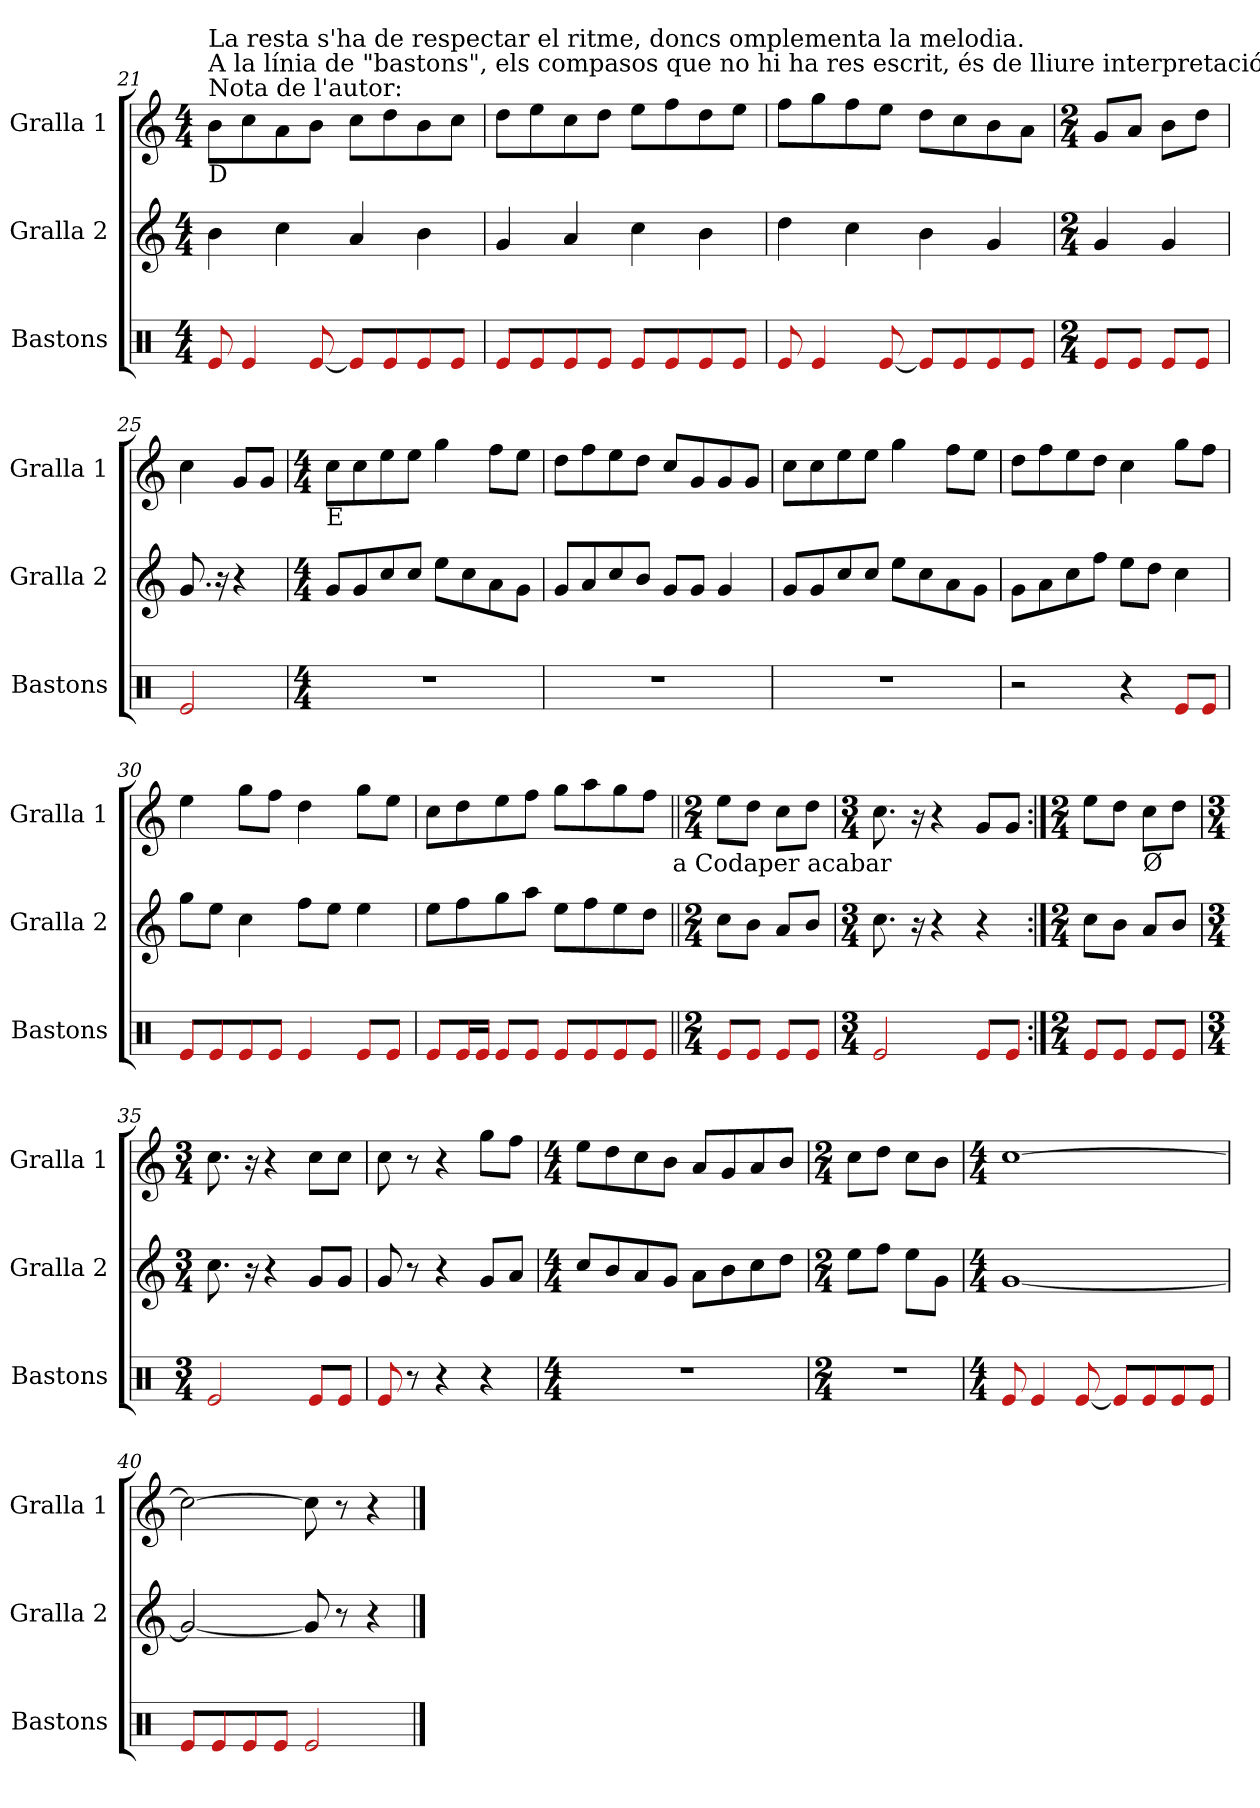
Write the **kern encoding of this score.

**kern	**kern	**kern
*part3	*part2	*part1
*staff3	*staff2	*staff1
*I"Bastons	*I"Gralla 2	*I"Gralla 1
*I'Bastons	*I'Gralla 2	*I'Gralla 1
!!LO:LB:g=z
*clefX	*clefG2	*clefG2
*k[]	*k[]	*k[]
*M4/4	*M4/4	*M4/4
=21	=21	=21
!	!	!LO:TX:a:t=Nota de l'autor&colon;
!	!	!LO:TX:a:t=A la línia de "bastons", els compasos que no hi ha res escrit, és de lliure interpretació.
!	!	!LO:TX:a:t=La resta s'ha de respectar el ritme, doncs omplementa la melodia.
!	!	!LO:TX:b:t=D
8e/	4b\	8b\L
4e/	.	8cc\
.	4cc\	8a\
[8e/	.	8b\J
8e/L]	4a/	8cc\L
8e/	.	8dd\
8e/	4b\	8b\
8e/J	.	8cc\J
=22	=22	=22
8e/L	4g/	8dd\L
8e/	.	8ee\
8e/	4a/	8cc\
8e/J	.	8dd\J
8e/L	4cc\	8ee\L
8e/	.	8ff\
8e/	4b\	8dd\
8e/J	.	8ee\J
=23	=23	=23
8e/	4dd\	8ff\L
4e/	.	8gg\
.	4cc\	8ff\
[8e/	.	8ee\J
8e/L]	4b\	8dd\L
8e/	.	8cc\
8e/	4g/	8b\
8e/J	.	8a\J
=24	=24	=24
*M2/4	*M2/4	*M2/4
8e/L	4g/	8g/L
8e/J	.	8a/J
8e/L	4g/	8b\L
8e/J	.	8dd\J
!!LO:LB:g=z
=25	=25	=25
2e/	8.g/	4cc\
.	16r	.
.	4r	8g/L
.	.	8g/J
=26	=26	=26
*M4/4	*M4/4	*M4/4
!	!	!LO:TX:b:t=E
1r	8g/L	8cc\L
.	8g/	8cc\
.	8cc/	8ee\
.	8cc/J	8ee\J
.	8ee\L	4gg\
.	8cc\	.
.	8a\	8ff\L
.	8g\J	8ee\J
=27	=27	=27
1r	8g/L	8dd\L
.	8a/	8ff\
.	8cc/	8ee\
.	8b/J	8dd\J
.	8g/L	8cc/L
.	8g/J	8g/
.	4g/	8g/
.	.	8g/J
=28	=28	=28
1r	8g/L	8cc\L
.	8g/	8cc\
.	8cc/	8ee\
.	8cc/J	8ee\J
.	8ee\L	4gg\
.	8cc\	.
.	8a\	8ff\L
.	8g\J	8ee\J
=29	=29	=29
2r	8g\L	8dd\L
.	8a\	8ff\
.	8cc\	8ee\
.	8ff\J	8dd\J
4r	8ee\L	4cc\
.	8dd\J	.
8e/L	4cc\	8gg\L
8e/J	.	8ff\J
!!LO:PB:g=z
=30	=30	=30
8e/L	8gg\L	4ee\
8e/	8ee\J	.
8e/	4cc\	8gg\L
8e/J	.	8ff\J
4e/	8ff\L	4dd\
.	8ee\J	.
8e/L	4ee\	8gg\L
8e/J	.	8ee\J
=31	=31	=31
8e/L	8ee\L	8cc\L
16e/L	8ff\	8dd\
16e/JJ	.	.
8e/L	8gg\	8ee\
8e/J	8aa\J	8ff\J
8e/L	8ee\L	8gg\L
8e/	8ff\	8aa\
8e/	8ee\	8gg\
8e/J	8dd\J	8ff\J
!	!	!LO:TX:b:t=a Codaper acabar
=32||	=32||	=32||
*M2/4	*M2/4	*M2/4
8e/L	8cc\L	8ee\L
8e/J	8b\J	8dd\J
8e/L	8a/L	8cc\L
8e/J	8b/J	8dd\J
!!LO:LB:g=z
=33	=33	=33
*M3/4	*M3/4	*M3/4
2e/	8.cc\	8.cc\
.	16r	16r
.	4r	4r
8e/L	4r	8g/L
8e/J	.	8g/J
=34:|!	=34:|!	=34:|!
*M2/4	*M2/4	*M2/4
8e/L	8cc\L	8ee\L
8e/J	8b\J	8dd\J
!	!	!LO:TX:b:t=Ø
8e/L	8a/L	8cc\L
8e/J	8b/J	8dd\J
=35	=35	=35
*M3/4	*M3/4	*M3/4
2e/	8.cc\	8.cc\
.	16r	16r
.	4r	4r
8e/L	8g/L	8cc\L
8e/J	8g/J	8cc\J
=36	=36	=36
8e/	8g/	8cc\
8r	8r	8r
4r	4r	4r
4r	8g/L	8gg\L
.	8a/J	8ff\J
!!LO:LB:g=z
=37	=37	=37
*M4/4	*M4/4	*M4/4
1r	8cc/L	8ee\L
.	8b/	8dd\
.	8a/	8cc\
.	8g/J	8b\J
.	8a\L	8a/L
.	8b\	8g/
.	8cc\	8a/
.	8dd\J	8b/J
=38	=38	=38
*M2/4	*M2/4	*M2/4
2r	8ee\L	8cc\L
.	8ff\J	8dd\J
.	8ee\L	8cc\L
.	8g\J	8b\J
=39	=39	=39
*M4/4	*M4/4	*M4/4
8e/	[1g	[1cc
4e/	.	.
[8e/	.	.
8e/L]	.	.
8e/	.	.
8e/	.	.
8e/J	.	.
=40	=40	=40
8e/L	2g/_	2cc\_
8e/	.	.
8e/	.	.
8e/J	.	.
2e/	8g/]	8cc\]
.	8r	8r
.	4r	4r
==	==	==
*-	*-	*-
